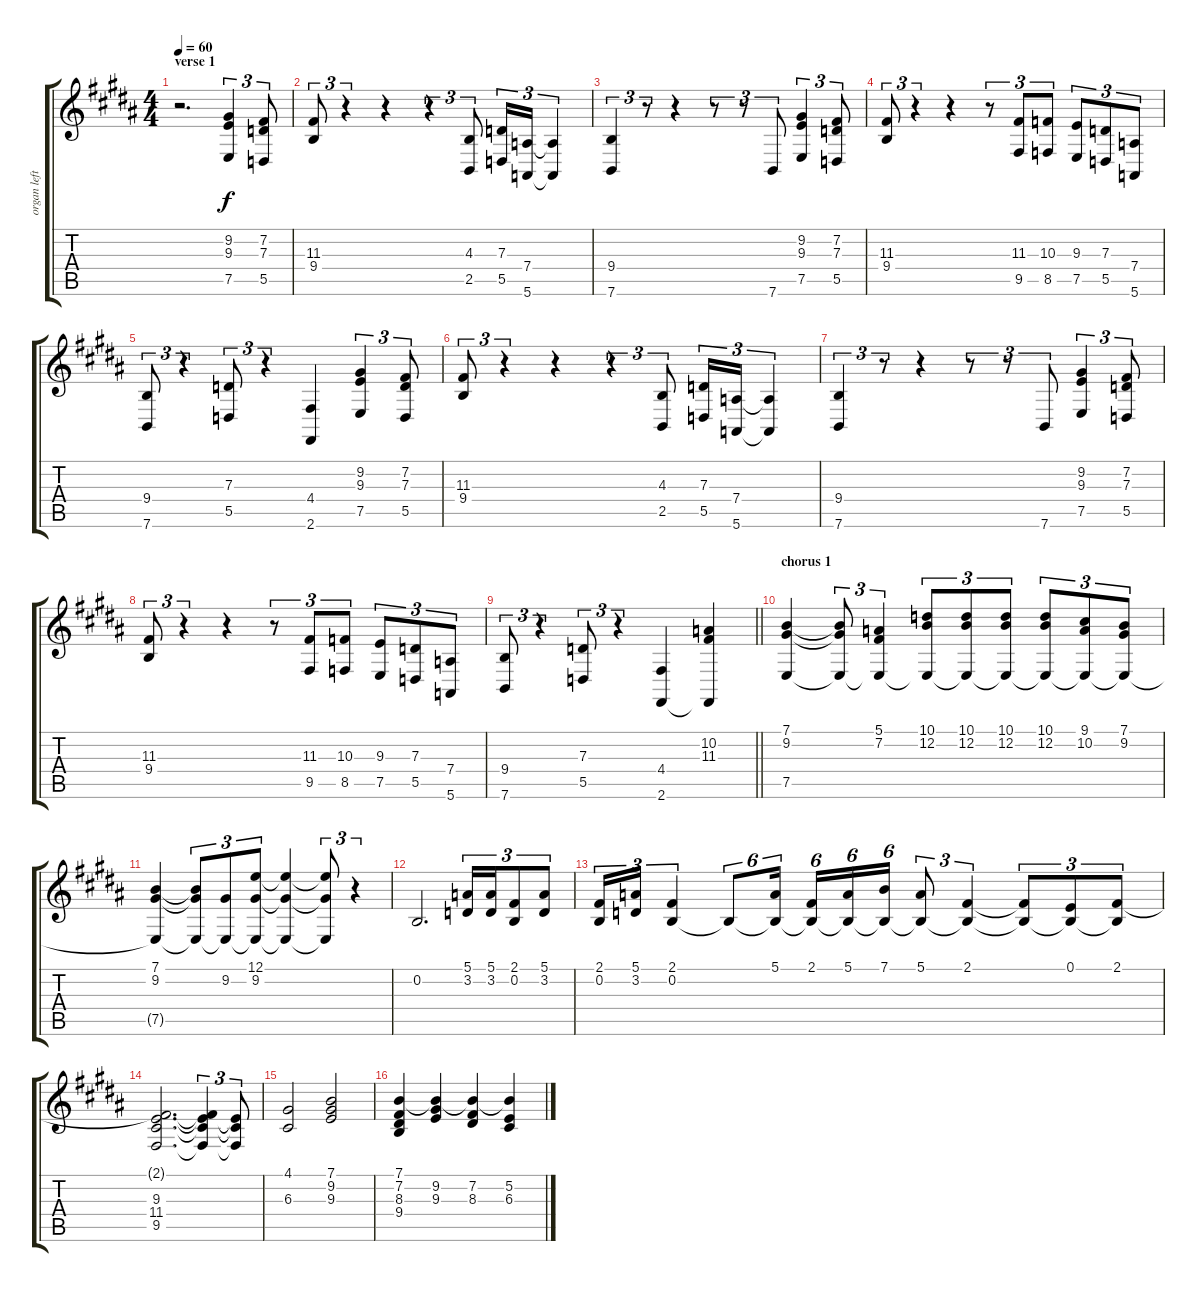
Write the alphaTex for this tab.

\track ("organ left hand" "organ left") {instrument rockorgan}
\staff {score tabs}
\tuning (E4 B3 G3 D3 A2 E2) {hide}
\ts (4 4)
\section ("" "verse 1")
\tempo 60
\clef g2
\ks b
r.2{d dy f instrument rockorgan} (9.2 9.3 7.5).4{tu (3 2)} (7.2 7.3 5.5).8{tu (3 2)} |
(11.3 9.4).8{tu (3 2)} r.4{tu (3 2)} r.4 r.4{tu (3 2)} (4.3 2.5).8{tu (3 2)} (7.3 5.5).16{tu (3 2)} (7.4 5.6).16{tu (3 2)} (7.4{t} 5.6{t}).4{tu (3 2)} |
(9.4 7.6).4{tu (3 2)} r.8{tu (3 2)} r.4 r.8{tu (3 2)} r.8{tu (3 2)} 7.6.8{tu (3 2)} (9.2 9.3 7.5).4{tu (3 2)} (7.2 7.3 5.5).8{tu (3 2)} |
(11.3 9.4).8{tu (3 2)} r.4{tu (3 2)} r.4 r.8{tu (3 2)} (11.3 9.5).8{tu (3 2)} (10.3 8.5).8{tu (3 2)} (9.3 7.5).8{tu (3 2)} (7.3 5.5).8{tu (3 2)} (7.4 5.6).8{tu (3 2)} |
(9.4 7.6).8{tu (3 2)} r.4{tu (3 2)} (7.3 5.5).8{tu (3 2)} r.4{tu (3 2)} (4.4 2.6).4 (9.2 9.3 7.5).4{tu (3 2)} (7.2 7.3 5.5).8{tu (3 2)} |
(11.3 9.4).8{tu (3 2)} r.4{tu (3 2)} r.4 r.4{tu (3 2)} (4.3 2.5).8{tu (3 2)} (7.3 5.5).16{tu (3 2)} (7.4 5.6).16{tu (3 2)} (7.4{t} 5.6{t}).4{tu (3 2)} |
(9.4 7.6).4{tu (3 2)} r.8{tu (3 2)} r.4 r.8{tu (3 2)} r.8{tu (3 2)} 7.6.8{tu (3 2)} (9.2 9.3 7.5).4{tu (3 2)} (7.2 7.3 5.5).8{tu (3 2)} |
(11.3 9.4).8{tu (3 2)} r.4{tu (3 2)} r.4 r.8{tu (3 2)} (11.3 9.5).8{tu (3 2)} (10.3 8.5).8{tu (3 2)} (9.3 7.5).8{tu (3 2)} (7.3 5.5).8{tu (3 2)} (7.4 5.6).8{tu (3 2)} |
\barLineRight lightlight
(9.4 7.6).8{tu (3 2)} r.4{tu (3 2)} (7.3 5.5).8{tu (3 2)} r.4{tu (3 2)} (4.4 2.6).4 (10.2 11.3 2.6{t}).4 |
\section ("" "chorus 1")
(7.1 9.2 7.5).4 (7.1{t} 9.2{t} 7.5{t}).8{tu (3 2)} (5.1 7.2 7.5{t}).4{tu (3 2)} (10.1 12.2 7.5{t}).8{tu (3 2)} (10.1 12.2 7.5{t}).8{tu (3 2)} (10.1 12.2 7.5{t}).8{tu (3 2)} (10.1 12.2 7.5{t}).8{tu (3 2)} (9.1 10.2 7.5{t}).8{tu (3 2)} (7.1 9.2 7.5{t}).8{tu (3 2)} |
(7.1 9.2 7.5{t}).4 (7.1{t} 9.2{t} 7.5{t}).8{tu (3 2)} (9.2 7.5{t}).8{tu (3 2)} (12.1 9.2 7.5{t}).8{tu (3 2)} (12.1{t} 9.2{t} 7.5{t}).4 (12.1{t} 9.2{t} 7.5{t}).8{tu (3 2)} r.4{tu (3 2)} |
0.2.2{d} (5.1 3.2).16{tu (3 2)} (5.1 3.2).16{tu (3 2)} (2.1 0.2).8{tu (3 2)} (5.1 3.2).8{tu (3 2)} |
(2.1 0.2).16{tu (3 2)} (5.1 3.2).16{tu (3 2)} (2.1 0.2).4{tu (3 2)} 0.2{t}.8{tu (6 4)} (5.1 0.2{t}).16{tu (6 4) beam splitsecondary} (2.1 0.2{t}).16{tu (6 4)} (5.1 0.2{t}).16{tu (6 4)} (7.1 0.2{t}).16{tu (6 4)} (5.1 0.2{t}).8{tu (3 2)} (2.1 0.2{t}).4{tu (3 2)} (2.1{t} 0.2{t}).8{tu (3 2)} (0.1 0.2{t}).8{tu (3 2)} (2.1 0.2{t}).8{tu (3 2)} |
(2.1{t} 9.3 11.4 9.5).2{d} (2.1{t} 9.3{t} 11.4{t} 9.5{t}).4{tu (3 2)} (9.3{t} 11.4{t} 9.5{t}).8{tu (3 2)} |
(4.1 6.3).2 (7.1 9.2 9.3).2 |
(7.1 7.2 8.3 9.4).4 (7.1{t} 9.2 9.3).4 (7.1{t} 7.2 8.3).4 (7.1{t} 5.2 6.3).4
